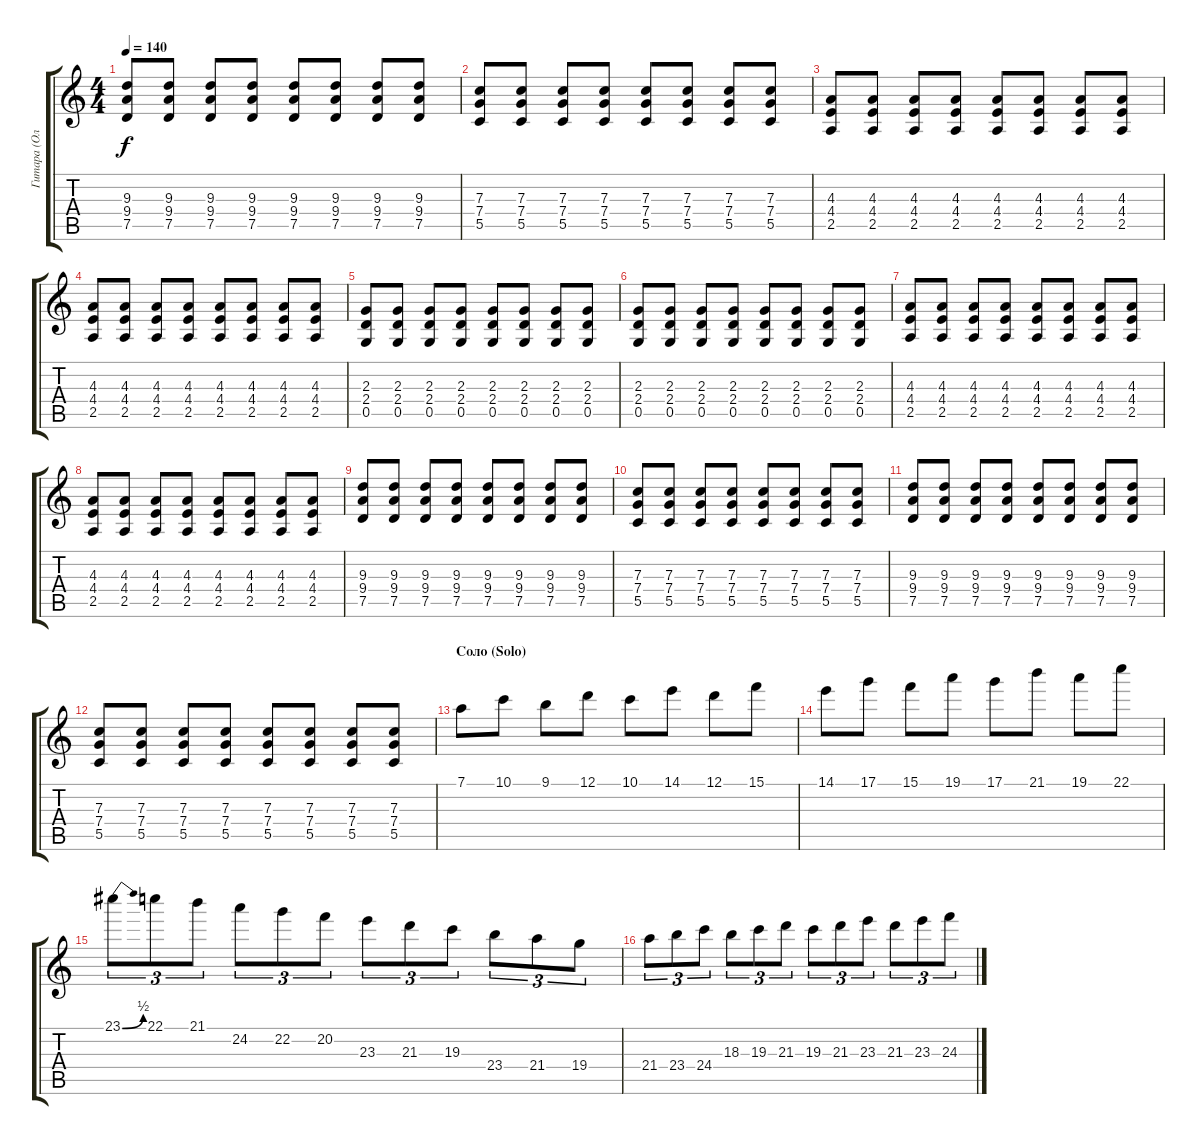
\track ("Гитара (Олег \"Mission\" Мишин)" "Гитара (Ол") {instrument distortionguitar}
\staff {score tabs}
\tuning (D4 A3 F3 C3 G2 D2) {hide}
\ts (4 4)
\tempo 140
\clef g2
\ks c
(9.3 9.4 7.5).8{dy f} (9.3 9.4 7.5).8 (9.3 9.4 7.5).8 (9.3 9.4 7.5).8 (9.3 9.4 7.5).8 (9.3 9.4 7.5).8 (9.3 9.4 7.5).8 (9.3 9.4 7.5).8 |
(7.3 7.4 5.5).8 (7.3 7.4 5.5).8 (7.3 7.4 5.5).8 (7.3 7.4 5.5).8 (7.3 7.4 5.5).8 (7.3 7.4 5.5).8 (7.3 7.4 5.5).8 (7.3 7.4 5.5).8 |
(4.3 4.4 2.5).8 (4.3 4.4 2.5).8 (4.3 4.4 2.5).8 (4.3 4.4 2.5).8 (4.3 4.4 2.5).8 (4.3 4.4 2.5).8 (4.3 4.4 2.5).8 (4.3 4.4 2.5).8 |
(4.3 4.4 2.5).8 (4.3 4.4 2.5).8 (4.3 4.4 2.5).8 (4.3 4.4 2.5).8 (4.3 4.4 2.5).8 (4.3 4.4 2.5).8 (4.3 4.4 2.5).8 (4.3 4.4 2.5).8 |
(2.3 2.4 0.5).8 (2.3 2.4 0.5).8 (2.3 2.4 0.5).8 (2.3 2.4 0.5).8 (2.3 2.4 0.5).8 (2.3 2.4 0.5).8 (2.3 2.4 0.5).8 (2.3 2.4 0.5).8 |
(2.3 2.4 0.5).8 (2.3 2.4 0.5).8 (2.3 2.4 0.5).8 (2.3 2.4 0.5).8 (2.3 2.4 0.5).8 (2.3 2.4 0.5).8 (2.3 2.4 0.5).8 (2.3 2.4 0.5).8 |
(4.3 4.4 2.5).8 (4.3 4.4 2.5).8 (4.3 4.4 2.5).8 (4.3 4.4 2.5).8 (4.3 4.4 2.5).8 (4.3 4.4 2.5).8 (4.3 4.4 2.5).8 (4.3 4.4 2.5).8 |
(4.3 4.4 2.5).8 (4.3 4.4 2.5).8 (4.3 4.4 2.5).8 (4.3 4.4 2.5).8 (4.3 4.4 2.5).8 (4.3 4.4 2.5).8 (4.3 4.4 2.5).8 (4.3 4.4 2.5).8 |
(9.3 9.4 7.5).8 (9.3 9.4 7.5).8 (9.3 9.4 7.5).8 (9.3 9.4 7.5).8 (9.3 9.4 7.5).8 (9.3 9.4 7.5).8 (9.3 9.4 7.5).8 (9.3 9.4 7.5).8 |
(7.3 7.4 5.5).8 (7.3 7.4 5.5).8 (7.3 7.4 5.5).8 (7.3 7.4 5.5).8 (7.3 7.4 5.5).8 (7.3 7.4 5.5).8 (7.3 7.4 5.5).8 (7.3 7.4 5.5).8 |
(9.3 9.4 7.5).8 (9.3 9.4 7.5).8 (9.3 9.4 7.5).8 (9.3 9.4 7.5).8 (9.3 9.4 7.5).8 (9.3 9.4 7.5).8 (9.3 9.4 7.5).8 (9.3 9.4 7.5).8 |
(7.3 7.4 5.5).8 (7.3 7.4 5.5).8 (7.3 7.4 5.5).8 (7.3 7.4 5.5).8 (7.3 7.4 5.5).8 (7.3 7.4 5.5).8 (7.3 7.4 5.5).8 (7.3 7.4 5.5).8 |
\section ("" "Соло (Solo)")
7.1.8 10.1.8 9.1.8 12.1.8 10.1.8 14.1.8 12.1.8 15.1.8 |
14.1.8 17.1.8 15.1.8 19.1.8 17.1.8 21.1.8 19.1.8 22.1.8 |
23.1{be (bend 0 0 60 2)}.8{tu (3 2)} 22.1.8{tu (3 2)} 21.1.8{tu (3 2)} 24.2.8{tu (3 2)} 22.2.8{tu (3 2)} 20.2.8{tu (3 2)} 23.3.8{tu (3 2)} 21.3.8{tu (3 2)} 19.3.8{tu (3 2)} 23.4.8{tu (3 2)} 21.4.8{tu (3 2)} 19.4.8{tu (3 2)} |
21.4.8{tu (3 2)} 23.4.8{tu (3 2)} 24.4.8{tu (3 2)} 18.3.8{tu (3 2)} 19.3.8{tu (3 2)} 21.3.8{tu (3 2)} 19.3.8{tu (3 2)} 21.3.8{tu (3 2)} 23.3.8{tu (3 2)} 21.3.8{tu (3 2)} 23.3.8{tu (3 2)} 24.3.8{tu (3 2)}
